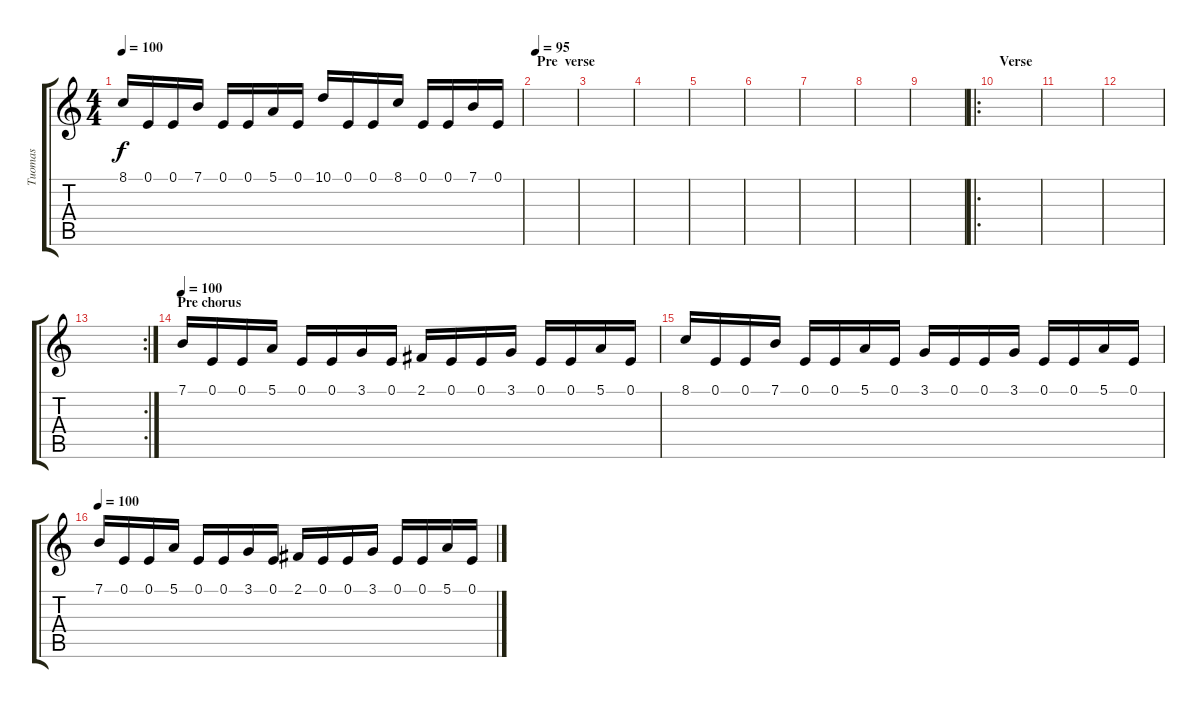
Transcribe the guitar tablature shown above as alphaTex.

\track ("Tuomas" "Tuomas") {instrument synthbrass1}
\staff {score tabs}
\tuning (E4 B3 G3 D3 A2 E2) {hide}
\ts (4 4)
\tempo 100
\clef g2
\ks c
8.1.16{dy f} 0.1.16 0.1.16 7.1.16 0.1.16 0.1.16 5.1.16 0.1.16 10.1.16 0.1.16 0.1.16 8.1.16 0.1.16 0.1.16 7.1.16 0.1.16 |
\section ("" "Pre  verse")
\tempo 95
|
|
|
|
|
|
|
|
\ro
\section ("" "Verse")
|
|
|
\rc 2
|
\section ("" "Pre chorus")
\tempo 100
7.1.16 0.1.16 0.1.16 5.1.16 0.1.16 0.1.16 3.1.16 0.1.16 2.1.16 0.1.16 0.1.16 3.1.16 0.1.16 0.1.16 5.1.16 0.1.16 |
8.1.16 0.1.16 0.1.16 7.1.16 0.1.16 0.1.16 5.1.16 0.1.16 3.1.16 0.1.16 0.1.16 3.1.16 0.1.16 0.1.16 5.1.16 0.1.16 |
\tempo 100
7.1.16 0.1.16 0.1.16 5.1.16 0.1.16 0.1.16 3.1.16 0.1.16 2.1.16 0.1.16 0.1.16 3.1.16 0.1.16 0.1.16 5.1.16 0.1.16
